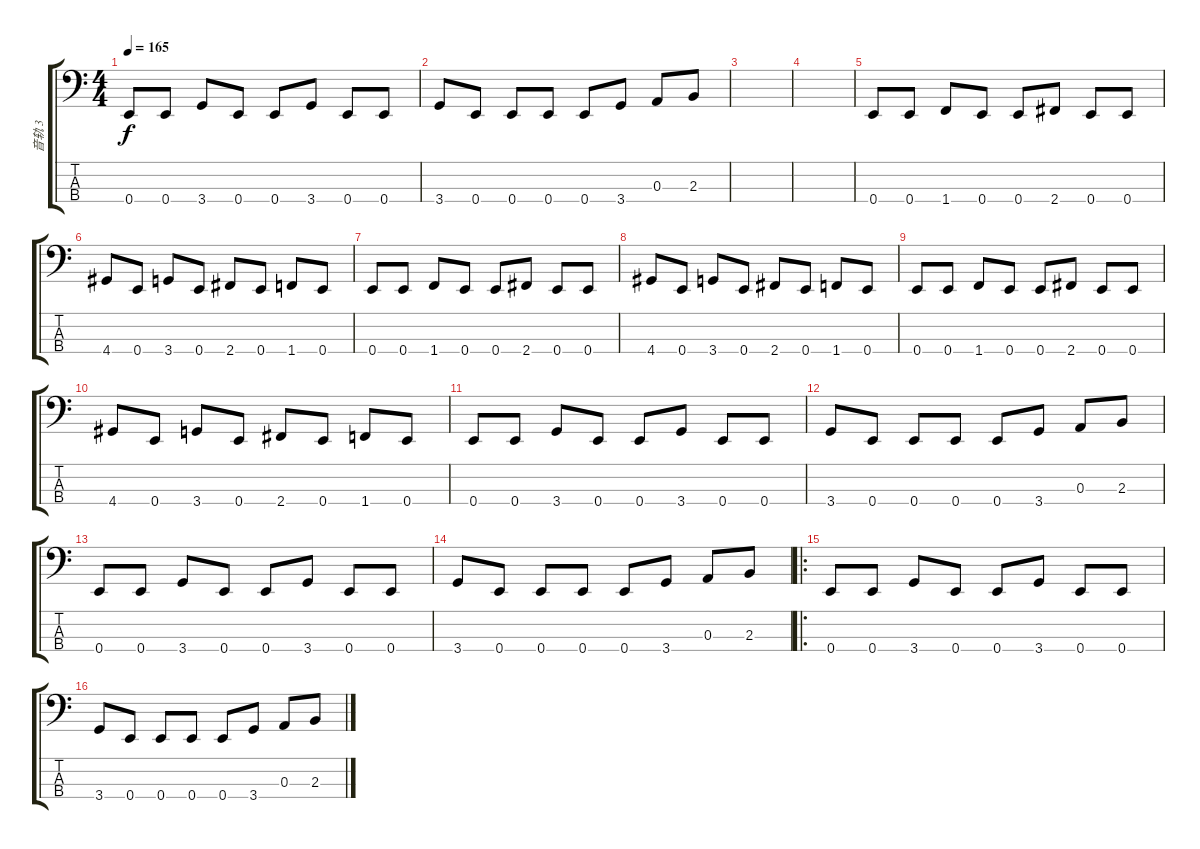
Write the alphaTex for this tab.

\track ("音轨 3" "音轨 3") {instrument electricbassfinger}
\staff {score tabs}
\tuning (G2 D2 A1 E1) {hide}
\ts (4 4)
\tempo 165
\clef f4
\ks c
0.4.8{dy f} 0.4.8 3.4.8 0.4.8 0.4.8 3.4.8 0.4.8 0.4.8 |
3.4.8 0.4.8 0.4.8 0.4.8 0.4.8 3.4.8 0.3.8 2.3.8 |
|
|
0.4.8 0.4.8 1.4.8 0.4.8 0.4.8 2.4.8 0.4.8 0.4.8 |
4.4.8 0.4.8 3.4.8 0.4.8 2.4.8 0.4.8 1.4.8 0.4.8 |
0.4.8 0.4.8 1.4.8 0.4.8 0.4.8 2.4.8 0.4.8 0.4.8 |
4.4.8 0.4.8 3.4.8 0.4.8 2.4.8 0.4.8 1.4.8 0.4.8 |
0.4.8 0.4.8 1.4.8 0.4.8 0.4.8 2.4.8 0.4.8 0.4.8 |
4.4.8 0.4.8 3.4.8 0.4.8 2.4.8 0.4.8 1.4.8 0.4.8 |
0.4.8 0.4.8 3.4.8 0.4.8 0.4.8 3.4.8 0.4.8 0.4.8 |
3.4.8 0.4.8 0.4.8 0.4.8 0.4.8 3.4.8 0.3.8 2.3.8 |
0.4.8 0.4.8 3.4.8 0.4.8 0.4.8 3.4.8 0.4.8 0.4.8 |
3.4.8 0.4.8 0.4.8 0.4.8 0.4.8 3.4.8 0.3.8 2.3.8 |
\ro
0.4.8 0.4.8 3.4.8 0.4.8 0.4.8 3.4.8 0.4.8 0.4.8 |
3.4.8 0.4.8 0.4.8 0.4.8 0.4.8 3.4.8 0.3.8 2.3.8
